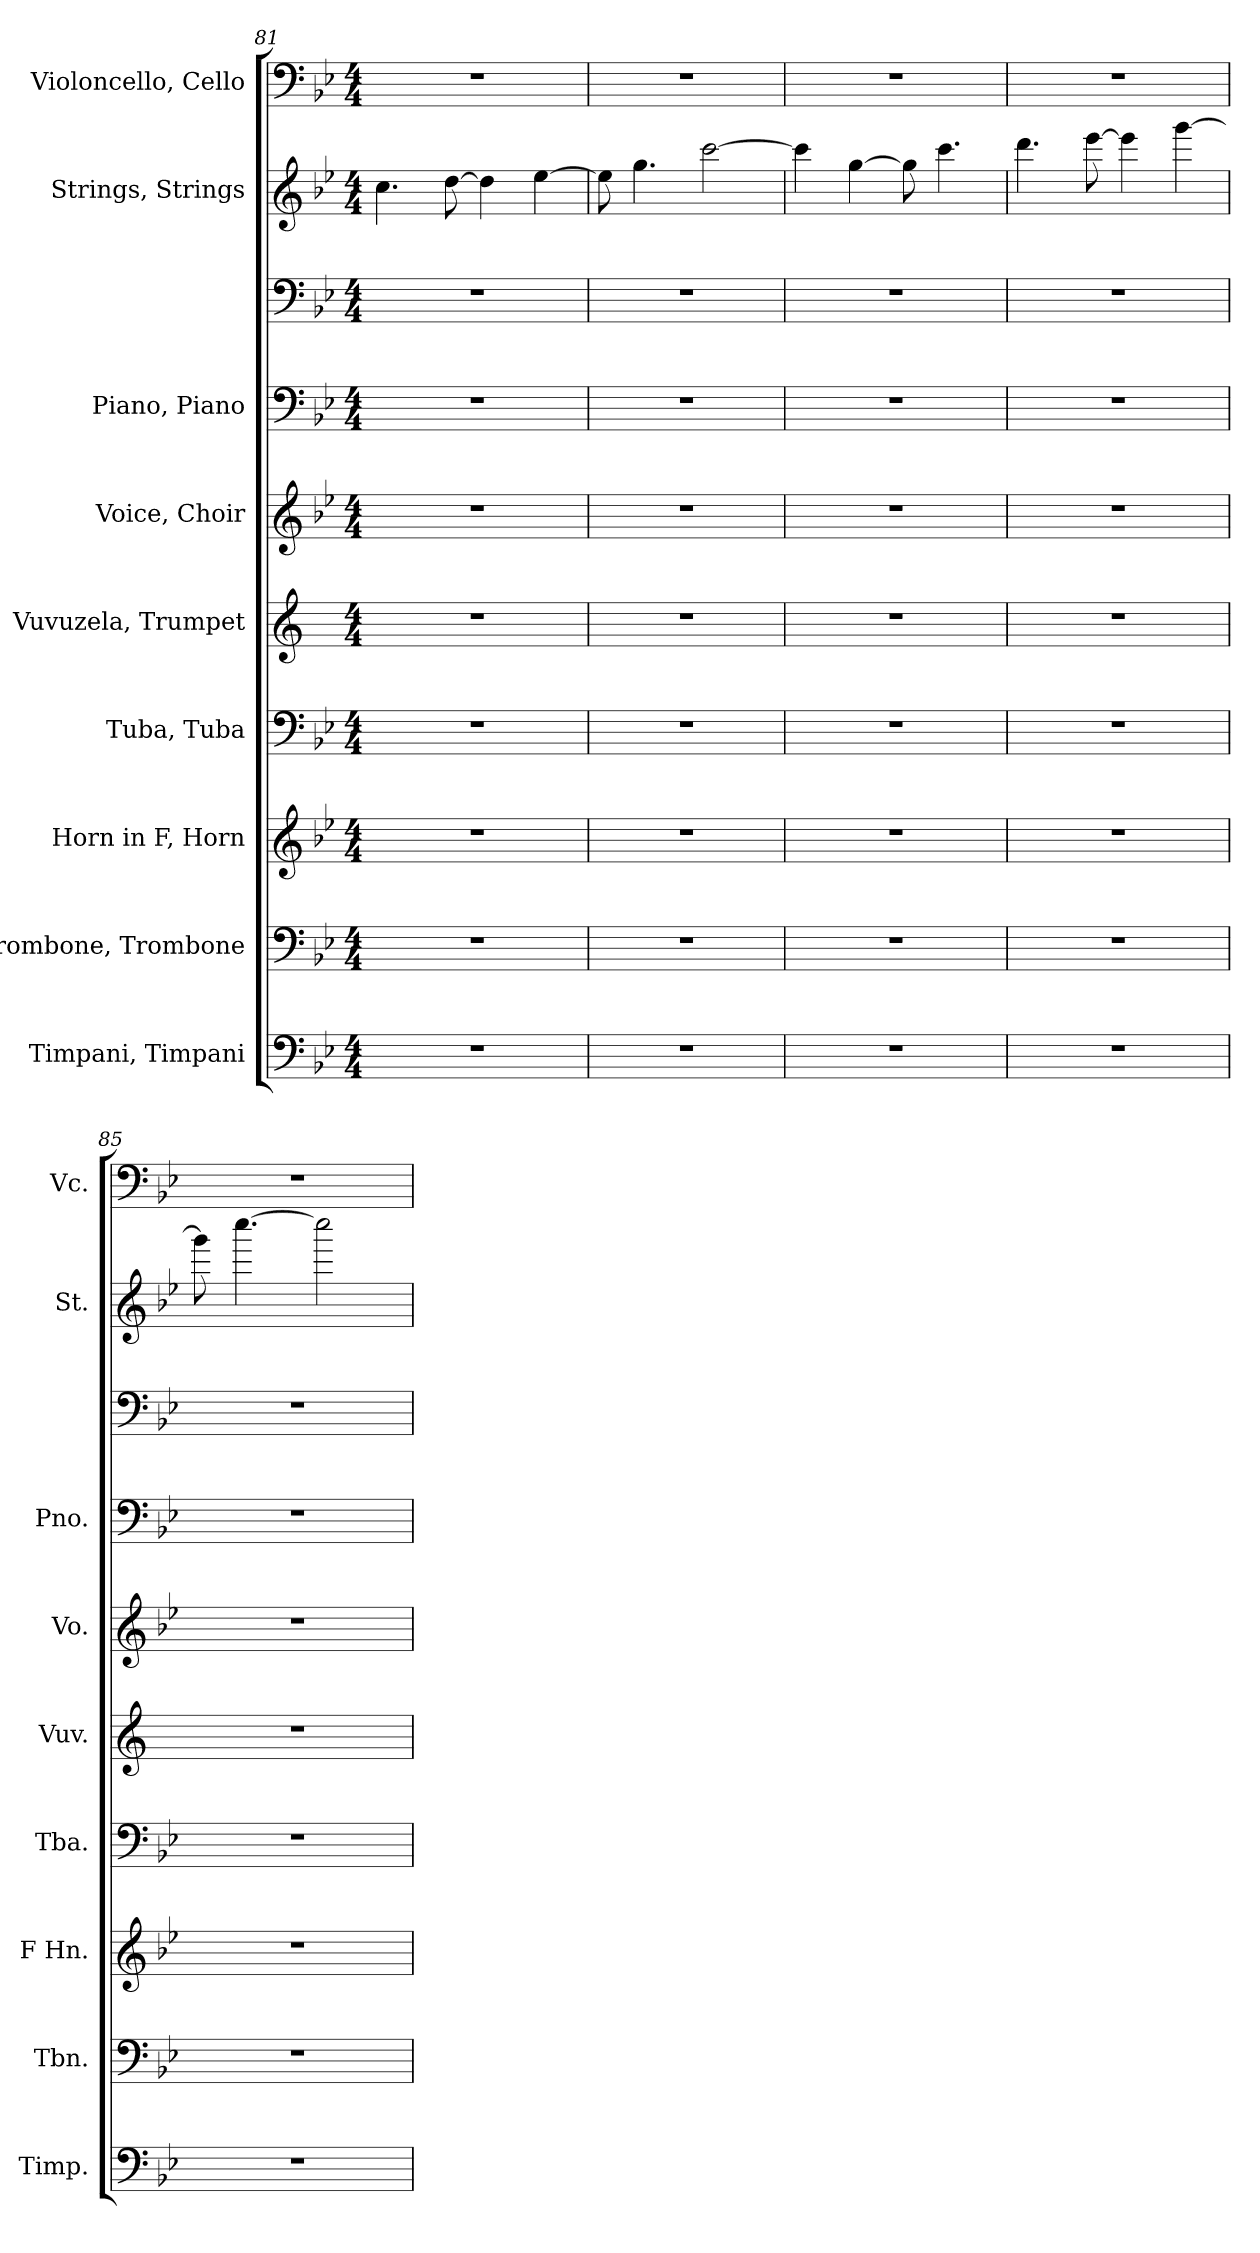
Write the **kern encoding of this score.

**kern	**kern	**kern	**kern	**kern	**kern	**kern	**kern	**kern	**kern
*part9	*part8	*part7	*part6	*part5	*part4	*part3	*part3	*part2	*part1
*staff10	*staff9	*staff8	*staff7	*staff6	*staff5	*staff4	*staff3	*staff2	*staff1
*I"Timpani, Timpani	*I"Trombone, Trombone	*I"Horn in F, Horn	*I"Tuba, Tuba	*I"Vuvuzela, Trumpet	*I"Voice, Choir	*I"Piano, Piano	*	*I"Strings, Strings	*I"Violoncello, Cello
*I'Timp.	*I'Tbn.	*I'F Hn.	*I'Tba.	*I'Vuv.	*I'Vo.	*I'Pno.	*	*I'St.	*I'Vc.
*clefF4	*clefF4	*clefG2	*clefF4	*clefG2	*clefG2	*clefF4	*clefF4	*clefG2	*clefF4
*	*	*ITrd4c7	*	*ITrd1c2	*	*	*	*	*
*k[b-e-]	*k[b-e-]	*k[b-e-a-]	*k[b-e-]	*k[b-e-]	*k[b-e-]	*k[b-e-]	*k[b-e-]	*k[b-e-]	*k[b-e-]
*M4/4	*M4/4	*M4/4	*M4/4	*M4/4	*M4/4	*M4/4	*M4/4	*M4/4	*M4/4
=81	=81	=81	=81	=81	=81	=81	=81	=81	=81
1r	1r	1r	1r	1r	1r	1r	1r	4.cc\	1r
.	.	.	.	.	.	.	.	[8dd\	.
.	.	.	.	.	.	.	.	4dd\]	.
.	.	.	.	.	.	.	.	[4ee-\	.
!!LO:PB:g=z
=82	=82	=82	=82	=82	=82	=82	=82	=82	=82
1r	1r	1r	1r	1r	1r	1r	1r	8ee-\]	1r
.	.	.	.	.	.	.	.	4.gg\	.
.	.	.	.	.	.	.	.	[2ccc\	.
=83	=83	=83	=83	=83	=83	=83	=83	=83	=83
1r	1r	1r	1r	1r	1r	1r	1r	4ccc\]	1r
.	.	.	.	.	.	.	.	[4gg\	.
.	.	.	.	.	.	.	.	8gg\]	.
.	.	.	.	.	.	.	.	4.ccc\	.
=84	=84	=84	=84	=84	=84	=84	=84	=84	=84
1r	1r	1r	1r	1r	1r	1r	1r	4.ddd\	1r
.	.	.	.	.	.	.	.	[8eee-\	.
.	.	.	.	.	.	.	.	4eee-\]	.
.	.	.	.	.	.	.	.	[4ggg\	.
=85	=85	=85	=85	=85	=85	=85	=85	=85	=85
1r	1r	1r	1r	1r	1r	1r	1r	8ggg\]	1r
.	.	.	.	.	.	.	.	[4.cccc\	.
.	.	.	.	.	.	.	.	2cccc\]	.
=	=	=	=	=	=	=	=	=	=
*-	*-	*-	*-	*-	*-	*-	*-	*-	*-
